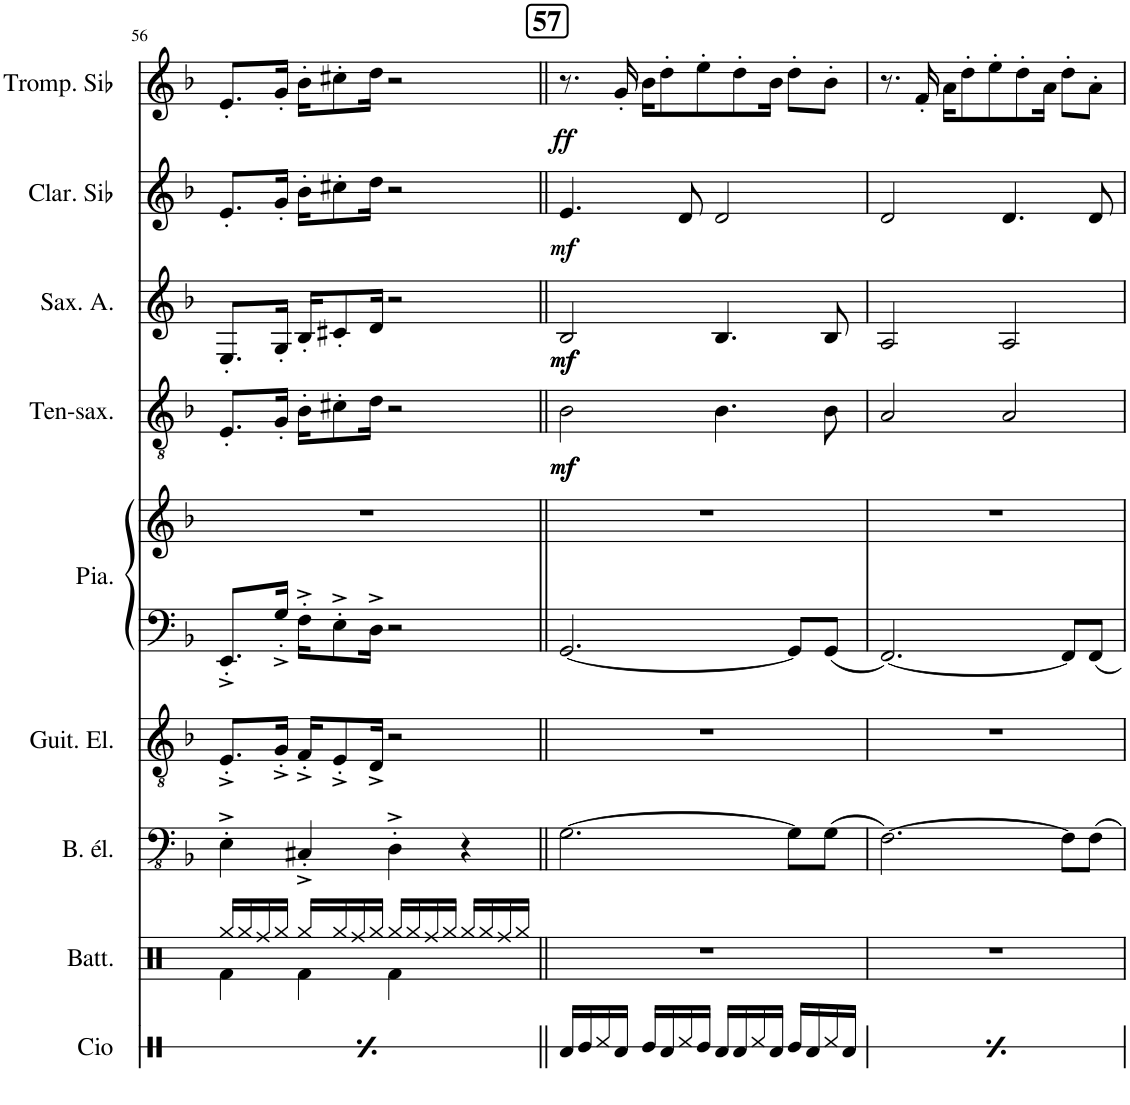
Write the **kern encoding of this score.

**kern	**kern	**kern	**kern	**kern	**kern	**kern	**kern	**dynam	**kern	**dynam	**kern	**dynam	**kern	**dynam
*part10	*part9	*part8	*part7	*part6	*part5	*part5	*part4	*part4	*part3	*part3	*part2	*part2	*part1	*part1
*staff11	*staff10	*staff9	*staff8	*staff7	*staff6	*staff5	*staff4	*staff4	*staff3	*staff3	*staff2	*staff2	*staff1	*staff1
*I"Congas	*I"Batterie	*I"Trombon	*I"Basse électrique	*I"Guitare électrique	*I"Piano	*	*I"Tenorsaxofon	*	*I"Saxophone Alto	*	*I"Clarinette en Sib	*	*I"Trompette en Sib	*
*	*I'Batt.	*I'Tbn.	*I'B. él.	*I'Guit. El.	*I'Pia.	*	*I'Ten-sax.	*	*I'Sax. A.	*	*I'Clar. Sib	*	*I'Tromp. Sib	*
!!LO:PB:g=z
*clefX	*clefX	*clefF4	*clefFv4	*clefGv2	*clefF4	*clefG2	*clefGv2	*	*clefG2	*	*clefG2	*	*clefG2	*
*	*	*	*	*	*	*	*Trd8c14	*	*Trd5c9	*	*Trd1c2	*	*Trd1c2	*
*k[]	*k[]	*k[b-]	*k[b-]	*k[b-]	*k[b-]	*k[b-]	*k[b-]	*	*k[b-]	*	*k[b-]	*	*k[b-]	*
*M4/4	*M4/4	*M4/4	*M4/4	*M4/4	*M4/4	*M4/4	*M4/4	*	*M4/4	*	*M4/4	*	*M4/4	*
=56	=56	=56	=56	=56	=56	=56	=56	=56	=56	=56	=56	=56	=56	=56
*	*^	*	*	*	*	*	*	*	*	*	*	*	*	*
16Rd/LL	16Rgg/LL	4Rf\	4E'^	4EE'^\	8.E'^/L	8.EE'^/L	1r	8.E'/L	.	8.E'/L	.	8.e'/L	.	8.e'/L	.
16Re/	16Rgg/	.	.	.	.	.	.	.	.	.	.	.	.	.	.
16Rf/	16Rff/	.	.	.	.	.	.	.	.	.	.	.	.	.	.
16Rd/JJ	16Rgg/JJ	.	.	.	16G'^/Jk	16G'^/Jk	.	16G'/Jk	.	16G'/Jk	.	16g'/Jk	.	16g'/Jk	.
16Re/LL	16Rgg/LL	4Rf\	4C#X'^	4CC#X'^/	16F'^/KL	16F'^\KL	.	16B-'\KL	.	16B-'/KL	.	16b-'\KL	.	16b-'\KL	.
16Rd/	16Rgg/	.	.	.	8E'^/	8E'^\	.	8c#X'\	.	8c#X'/	.	8cc#X'\	.	8cc#X'\	.
16Rf/	16Rff/	.	.	.	.	.	.	.	.	.	.	.	.	.	.
16Re/JJ	16Rgg/JJ	.	.	.	16D^/Jk	16D^\Jk	.	16d\Jk	.	16d/Jk	.	16dd\Jk	.	16dd\Jk	.
16Rd/LL	16Rgg/LL	4Rf\	4D'^	4DD'^\	2r	2r	.	2r	.	2r	.	2r	.	2r	.
16Rd/	16Rgg/	.	.	.	.	.	.	.	.	.	.	.	.	.	.
16Rf/	16Rff/	.	.	.	.	.	.	.	.	.	.	.	.	.	.
16Rd/JJ	16Rgg/JJ	.	.	.	.	.	.	.	.	.	.	.	.	.	.
16Re/LL	16Rgg/LL	4ryy	4r	4r	.	.	.	.	.	.	.	.	.	.	.
16Rd/	16Rgg/	.	.	.	.	.	.	.	.	.	.	.	.	.	.
16Rf/	16Rff/	.	.	.	.	.	.	.	.	.	.	.	.	.	.
16Rd/JJ	16Rgg/JJ	.	.	.	.	.	.	.	.	.	.	.	.	.	.
*	*v	*v	*	*	*	*	*	*	*	*	*	*	*	*	*
!!LO:REH:place=s1:a:B:cj:fs=14:t=57
=57||	=57||	=57||	=57||	=57||	=57||	=57||	=57||	=57||	=57||	=57||	=57||	=57||	=57||	=57||
!	!	!	!	!	!	!	!	!LO:DY:b	!	!	!	!	!	!
!	!	!	!	!	!	!	!	!LO:DY:n=1:b	!	!LO:DY:b	!	!	!	!
!	!	!	!	!	!	!	!	!	!	!LO:DY:n=1:b	!	!LO:DY:b	!	!LO:DY:b
16Rd/LL	1r	[2.G	[2.GG\	1r	[2.GG/	1r	2B-\	mf mf	2B-/	mf mf	4.e/	mf	8.r	ff
16Re/	.	.	.	.	.	.	.	.	.	.	.	.	.	.
16Rf/	.	.	.	.	.	.	.	.	.	.	.	.	.	.
16Rd/JJ	.	.	.	.	.	.	.	.	.	.	.	.	16g'/	.
16Re/LL	.	.	.	.	.	.	.	.	.	.	.	.	16b-\KL	.
16Rd/	.	.	.	.	.	.	.	.	.	.	.	.	8dd'\	.
16Rf/	.	.	.	.	.	.	.	.	.	.	8d/	.	.	.
16Re/JJ	.	.	.	.	.	.	.	.	.	.	.	.	8ee'\	.
16Rd/LL	.	.	.	.	.	.	4.B-\	.	4.B-/	.	2d/	.	.	.
16Rd/	.	.	.	.	.	.	.	.	.	.	.	.	8dd'\	.
16Rf/	.	.	.	.	.	.	.	.	.	.	.	.	.	.
16Rd/JJ	.	.	.	.	.	.	.	.	.	.	.	.	16b-\Jk	.
16Re/LL	.	8G\L]	8GG\L]	.	8GG/L]	.	.	.	.	.	.	.	8dd'\L	.
16Rd/	.	.	.	.	.	.	.	.	.	.	.	.	.	.
16Rf/	.	(8G\J	(8GG\J	.	8GG/J	.	8B-\	.	8B-/	.	.	.	8b-'\J	.
16Rd/JJ	.	.	.	.	.	.	.	.	.	.	.	.	.	.
=58	=58	=58	=58	=58	=58	=58	=58	=58	=58	=58	=58	=58	=58	=58
16Rd/LL	1r	[2.F)	[2.FF\)	1r	[2.FF/	1r	2A/	.	2A/	.	2d/	.	8.r	.
16Re/	.	.	.	.	.	.	.	.	.	.	.	.	.	.
16Rf/	.	.	.	.	.	.	.	.	.	.	.	.	.	.
16Rd/JJ	.	.	.	.	.	.	.	.	.	.	.	.	16f'/	.
16Re/LL	.	.	.	.	.	.	.	.	.	.	.	.	16a\KL	.
16Rd/	.	.	.	.	.	.	.	.	.	.	.	.	8dd'\	.
16Rf/	.	.	.	.	.	.	.	.	.	.	.	.	.	.
16Re/JJ	.	.	.	.	.	.	.	.	.	.	.	.	8ee'\	.
16Rd/LL	.	.	.	.	.	.	2A/	.	2A/	.	4.d/	.	.	.
16Rd/	.	.	.	.	.	.	.	.	.	.	.	.	8dd'\	.
16Rf/	.	.	.	.	.	.	.	.	.	.	.	.	.	.
16Rd/JJ	.	.	.	.	.	.	.	.	.	.	.	.	16a\Jk	.
16Re/LL	.	8F\L]	8FF\L]	.	8FF/L]	.	.	.	.	.	.	.	8dd'\L	.
16Rd/	.	.	.	.	.	.	.	.	.	.	.	.	.	.
16Rf/	.	8F\J	8FF\J	.	8FF/J	.	.	.	.	.	8d/	.	8a'\J	.
16Rd/JJ	.	.	.	.	.	.	.	.	.	.	.	.	.	.
=	=	=	=	=	=	=	=	=	=	=	=	=	=	=
*-	*-	*-	*-	*-	*-	*-	*-	*-	*-	*-	*-	*-	*-	*-
